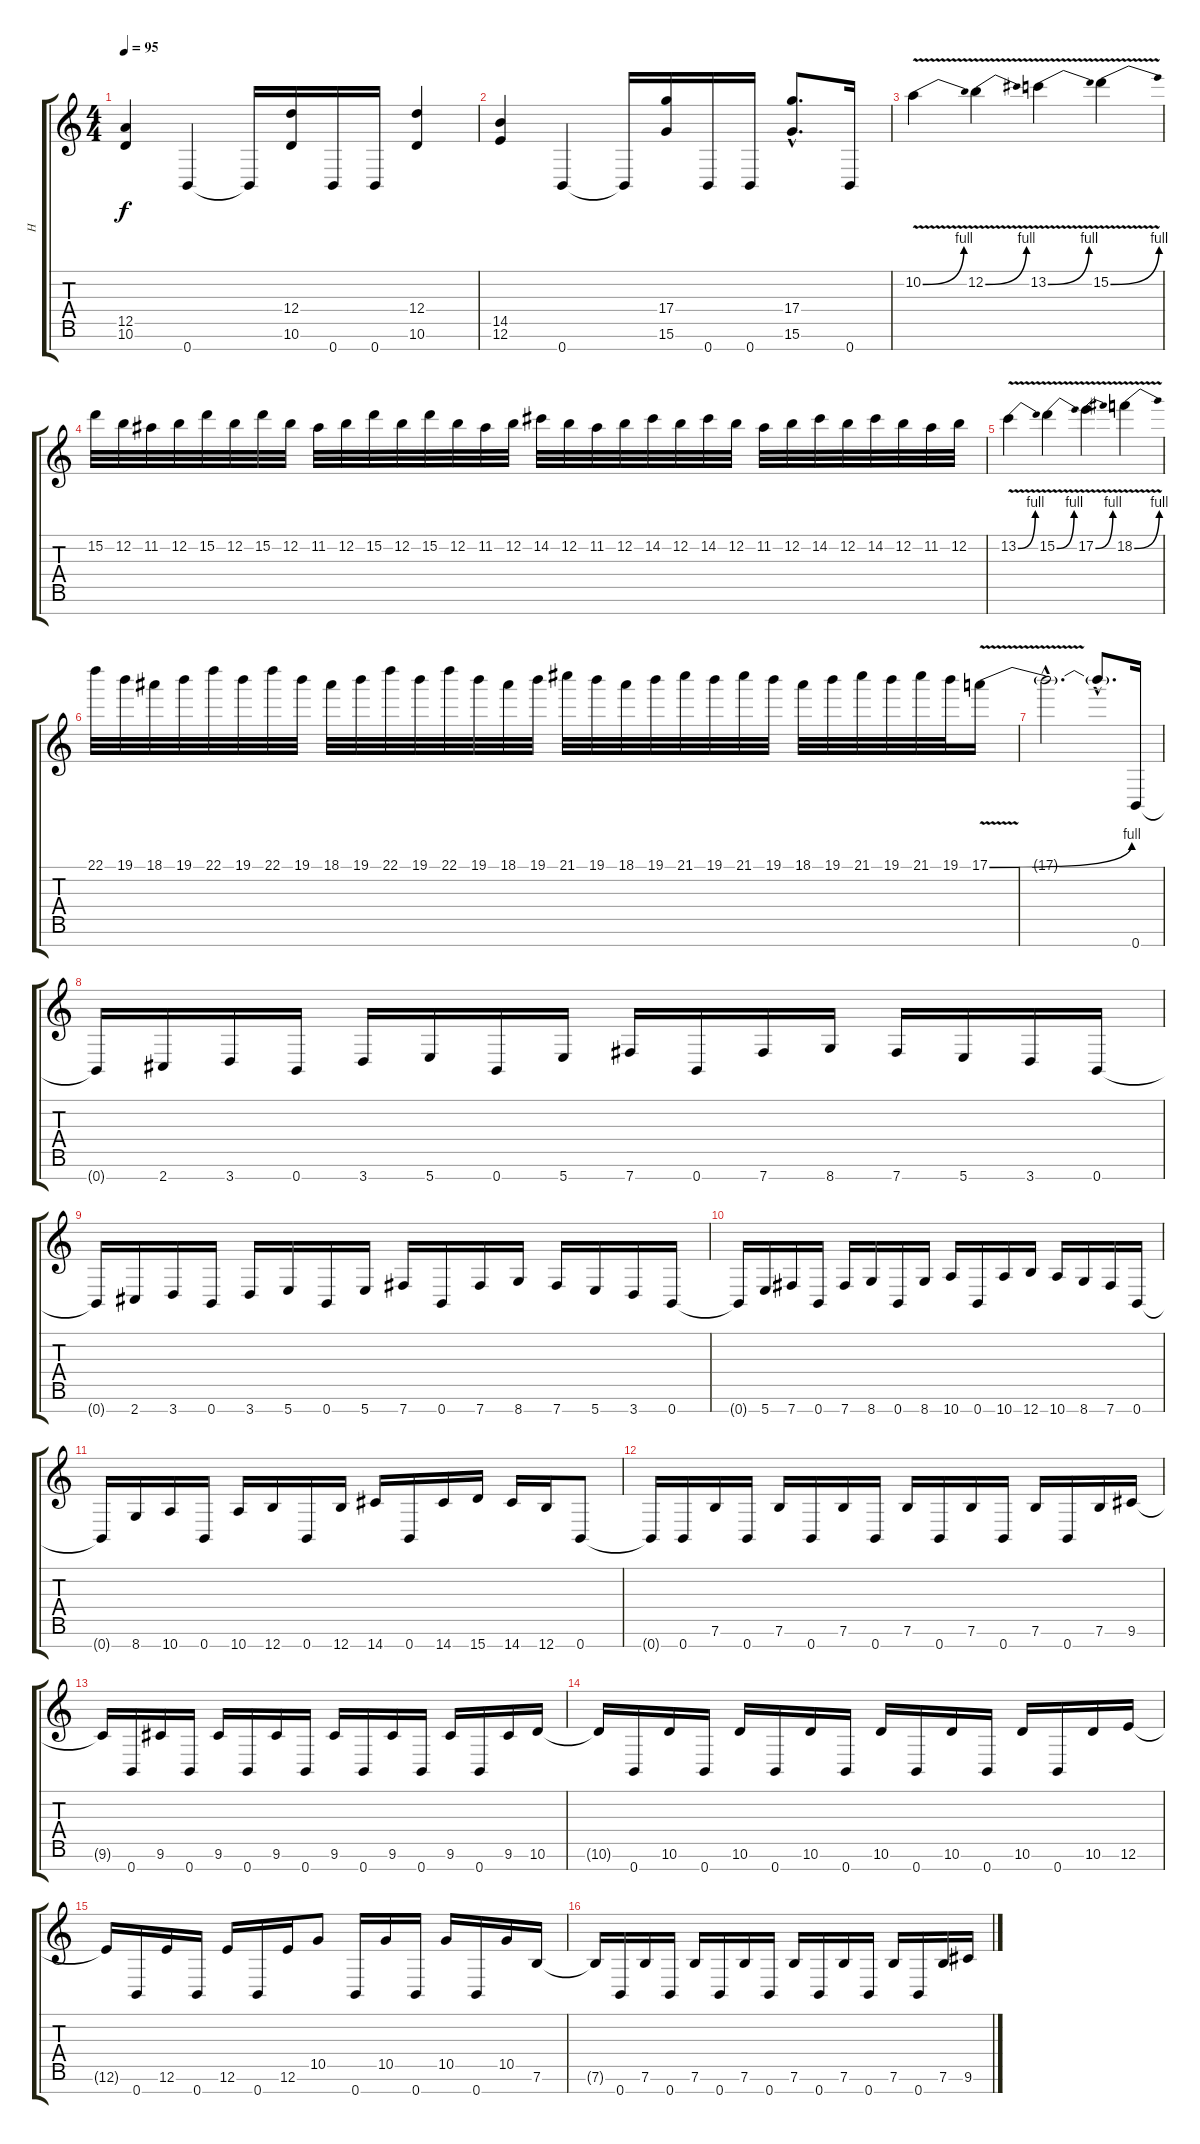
\track ("H" "H") {instrument distortionguitar}
\staff {score tabs}
\tuning (E4 B3 G3 D3 A2 E2 B1) {hide}
\ts (4 4)
\tempo 95
\clef g2
\ks c
(12.5 10.6).4{dy f} 0.7.4 0.7{t}.16 (12.4 10.6).16 0.7.16 0.7.16 (12.4 10.6).4 |
(14.5 12.6).4 0.7.4 0.7{t}.16 (17.4 15.6).16 0.7.16 0.7.16 (17.4{hac} 15.6{hac}).8{d} 0.7.16 |
\section ("" " ")
10.2{be (bend 0 0 60 4) v}.4 12.2{be (bend 0 0 60 4) v}.4 13.2{be (bend 0 0 60 4) v}.4 15.2{be (bend 0 0 60 4) v}.4 |
15.2.32 12.2.32 11.2.32 12.2.32 15.2.32 12.2.32 15.2.32 12.2.32 11.2.32 12.2.32 15.2.32 12.2.32 15.2.32 12.2.32 11.2.32 12.2.32 14.2.32 12.2.32 11.2.32 12.2.32 14.2.32 12.2.32 14.2.32 12.2.32 11.2.32 12.2.32 14.2.32 12.2.32 14.2.32 12.2.32 11.2.32 12.2.32 |
13.2{be (bend 0 0 60 4) v}.4 15.2{be (bend 0 0 60 4) v}.4 17.2{be (bend 0 0 60 4) v}.4 18.2{be (bend 0 0 60 4) v}.4 |
22.1.32 19.1.32 18.1.32 19.1.32 22.1.32 19.1.32 22.1.32 19.1.32 18.1.32 19.1.32 22.1.32 19.1.32 22.1.32 19.1.32 18.1.32 19.1.32 21.1.32 19.1.32 18.1.32 19.1.32 21.1.32 19.1.32 21.1.32 19.1.32 18.1.32 19.1.32 21.1.32 19.1.32 21.1.32 19.1.32 17.1{be (bend 0 0 60 4) v}.16 |
17.1{hac t}.2{d} 17.1{hac t}.8{d} 0.7.16 |
0.7{t}.16 2.7.16 3.7.16 0.7.16 3.7.16 5.7.16 0.7.16 5.7.16 7.7.16 0.7.16 7.7.16 8.7.16 7.7.16 5.7.16 3.7.16 0.7.16 |
0.7{t}.16 2.7.16 3.7.16 0.7.16 3.7.16 5.7.16 0.7.16 5.7.16 7.7.16 0.7.16 7.7.16 8.7.16 7.7.16 5.7.16 3.7.16 0.7.16 |
0.7{t}.16 5.7.16 7.7.16 0.7.16 7.7.16 8.7.16 0.7.16 8.7.16 10.7.16 0.7.16 10.7.16 12.7.16 10.7.16 8.7.16 7.7.16 0.7.16 |
0.7{t}.16 8.7.16 10.7.16 0.7.16 10.7.16 12.7.16 0.7.16 12.7.16 14.7.16 0.7.16 14.7.16 15.7.16 14.7.16 12.7.16 0.7.8 |
\section ("" " ")
0.7{t}.16 0.7.16 7.6.16 0.7.16 7.6.16 0.7.16 7.6.16 0.7.16 7.6.16 0.7.16 7.6.16 0.7.16 7.6.16 0.7.16 7.6.16 9.6.16 |
9.6{t}.16 0.7.16 9.6.16 0.7.16 9.6.16 0.7.16 9.6.16 0.7.16 9.6.16 0.7.16 9.6.16 0.7.16 9.6.16 0.7.16 9.6.16 10.6.16 |
10.6{t}.16 0.7.16 10.6.16 0.7.16 10.6.16 0.7.16 10.6.16 0.7.16 10.6.16 0.7.16 10.6.16 0.7.16 10.6.16 0.7.16 10.6.16 12.6.16 |
12.6{t}.16 0.7.16 12.6.16 0.7.16 12.6.16 0.7.16 12.6.16 10.5.8 0.7.16 10.5.16 0.7.16 10.5.16 0.7.16 10.5.16 7.6.16 |
7.6{t}.16 0.7.16 7.6.16 0.7.16 7.6.16 0.7.16 7.6.16 0.7.16 7.6.16 0.7.16 7.6.16 0.7.16 7.6.16 0.7.16 7.6.16 9.6.16
